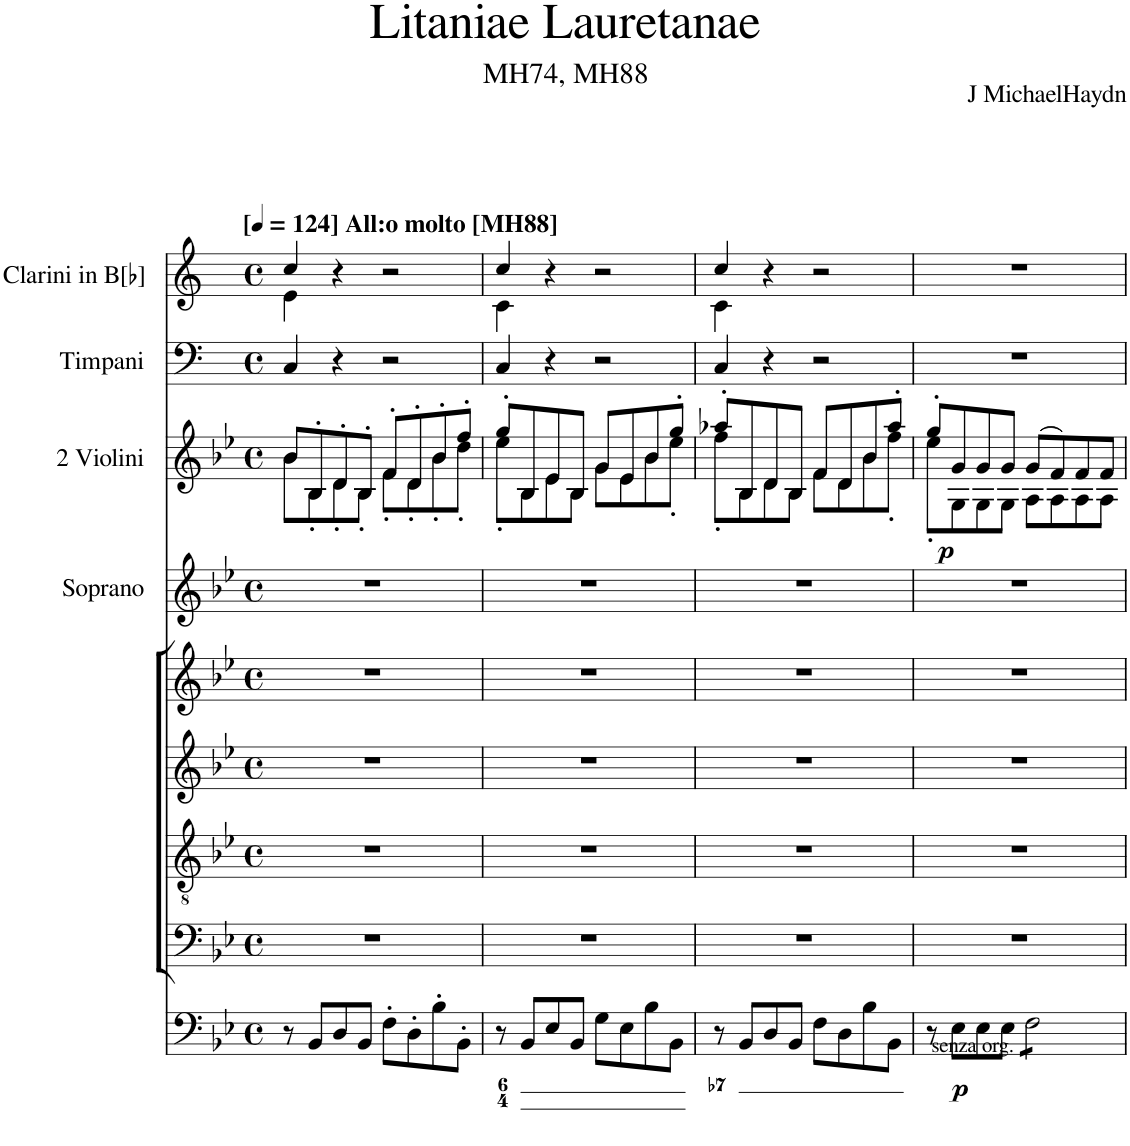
**kern	**dynam	**kern	**kern	**kern	**kern	**kern	**kern	**dynam	**kern	**dynam	**kern	**dynam	**kern	**kern
*part11	*part11	*part10	*part9	*part8	*part7	*part6	*part5	*part5	*part4	*part4	*part3	*part3	*part2	*part1
*staff11	*staff11	*staff10	*staff9	*staff8	*staff7	*staff6	*staff5	*staff5	*staff4	*staff4	*staff3	*staff3	*staff2	*staff1
*I"Organ	*	*I"Voice	*I"Tenor	*I"Alto	*I"Voice	*I"Soprano	*I"Violin	*	*I"Violin	*	*I"2 Violini	*	*I"Timpani	*I"Clarini in B[b]
*	*	*	*	*	*	*I'S.	*I'Vln	*	*I'Vln	*	*I'Vln	*	*I'T	*I'C
*	*	*	*	*	*	*	*stria5	*	*stria5	*	*	*	*	*
*clefF4	*	*clefF4	*clefGv2	*clefG2	*clefG2	*clefG2	*clefG2	*	*clefG2	*	*clefG2	*	*clefF4	*clefG2
*	*	*	*	*	*	*	*	*	*	*	*	*	*Trd1c2	*Trd1c2
*k[b-e-]	*	*k[b-e-]	*k[b-e-]	*k[b-e-]	*k[b-e-]	*k[b-e-]	*k[b-e-]	*	*k[b-e-]	*	*k[b-e-]	*	*k[]	*k[]
*M4/4	*	*M4/4	*M4/4	*M4/4	*M4/4	*M4/4	*M4/4	*	*M4/4	*	*M4/4	*	*M4/4	*M4/4
*met(c)	*	*met(c)	*met(c)	*met(c)	*met(c)	*met(c)	*met(c)	*	*met(c)	*	*met(c)	*	*met(c)	*met(c)
*MM124	*	*MM124	*MM124	*MM124	*MM124	*MM124	*MM124	*	*MM124	*	*MM124	*	*MM124	*MM124
=1	=1	=1	=1	=1	=1	=1	=1	=1	=1	=1	=1	=1	=1	=1
*	*	*	*	*	*	*	*	*	*	*	*^	*	*	*^
!	!	!	!	!	!	!	!	!	!	!	!	!	!	!	!LO:TX:a:B:t=[	!
!	!	!	!	!	!	!	!	!	!	!	!	!	!	!	!LO:TX:a:B:t=] All&colon;o molto [MH88]	!
8r	.	1r	1r	1r	1r	1r	8b-/L	.	8b-/L	.	8b-/L	8b-\L	.	4C/	4cc/	4e\
8BB-/L	.	.	.	.	.	.	8B-'/J	.	8B-'/J	.	8B-'/	8B-'\	.	.	.	.
8D/	.	.	.	.	.	.	8d'/L	.	8d'/L	.	8d'/	8d'\	.	4r	4r	2.ryy
8BB-/J	.	.	.	.	.	.	8B-'/J	.	8B-'/J	.	8B-'/J	8B-'\J	.	.	.	.
8F'\L	.	.	.	.	.	.	8f'/L	.	8f'/L	.	8f'/L	8f'\L	.	2r	2r	.
8D'\	.	.	.	.	.	.	8d'/J	.	8d'/J	.	8d'/	8d'\	.	.	.	.
8B-'\	.	.	.	.	.	.	8b-'\L	.	8b-'\L	.	8b-'/	8b-'\	.	.	.	.
8BB-'\J	.	.	.	.	.	.	8dd'\J	.	8ff'\J	.	8ff'/J	8dd'\J	.	.	.	.
=2	=2	=2	=2	=2	=2	=2	=2	=2	=2	=2	=2	=2	=2	=2	=2	=2
8r	.	1r	1r	1r	1r	1r	8ee-'/L	.	8gg'/L	.	8gg'/L	8ee-'\L	.	4C/	4cc/	4c\
8BB-/L	.	.	.	.	.	.	8B-/J	.	8B-/J	.	8B-/	8B-\	.	.	.	.
8E-/	.	.	.	.	.	.	8e-/L	.	8e-/L	.	8e-/	8e-\	.	4r	4r	2.ryy
8BB-/J	.	.	.	.	.	.	8B-/J	.	8B-/J	.	8B-/J	8B-\J	.	.	.	.
8G\L	.	.	.	.	.	.	8g/L	.	8g/L	.	8g/L	8g\L	.	2r	2r	.
8E-\	.	.	.	.	.	.	8e-/J	.	8e-/J	.	8e-/	8e-\	.	.	.	.
8B-\	.	.	.	.	.	.	8b-\L	.	8b-\L	.	8b-/	8b-\	.	.	.	.
8BB-\J	.	.	.	.	.	.	8ee-'\J	.	8gg'\J	.	8gg'/J	8ee-'\J	.	.	.	.
=3	=3	=3	=3	=3	=3	=3	=3	=3	=3	=3	=3	=3	=3	=3	=3	=3
8r	.	1r	1r	1r	1r	1r	8ff'/L	.	8aa-X'/L	.	8aa-X'/L	8ff'\L	.	4C/	4cc/	4c\
8BB-/L	.	.	.	.	.	.	8B-/J	.	8B-/J	.	8B-/	8B-\	.	.	.	.
8D/	.	.	.	.	.	.	8d/L	.	8d/L	.	8d/	8d\	.	4r	4r	2.ryy
8BB-/J	.	.	.	.	.	.	8B-/J	.	8B-/J	.	8B-/J	8B-\J	.	.	.	.
8F\L	.	.	.	.	.	.	8f/L	.	8f/L	.	8f/L	8f\L	.	2r	2r	.
8D\	.	.	.	.	.	.	8d/J	.	8d/J	.	8d/	8d\	.	.	.	.
8B-\	.	.	.	.	.	.	8b-\L	.	8b-\L	.	8b-/	8b-\	.	.	.	.
8BB-\J	.	.	.	.	.	.	8ff'\J	.	8aa-'\J	.	8aa-'/J	8ff'\J	.	.	.	.
*	*	*	*	*	*	*	*	*	*	*	*	*	*	*	*v	*v
=4	=4	=4	=4	=4	=4	=4	=4	=4	=4	=4	=4	=4	=4	=4	=4
!	!	!	!	!	!	!	!	!LO:DY:b	!	!	!	!	!	!	!
8r	.	1r	1r	1r	1r	1r	8ee-'/L	p	8gg'\L	.	8gg'/L	8ee-'\L	.	1r	1r
!LO:TX:a:t=senza org.	!	!	!	!	!	!	!	!	!	!	!	!	!	!	!
!	!LO:DY:b	!	!	!	!	!	!	!	!	!LO:DY:b	!	!	!LO:DY:b	!	!
8E-\L	p	.	.	.	.	.	8G/J	.	8g\J	p	8g/	8G\	p	.	.
8E-\	.	.	.	.	.	.	8G/L	.	8g/L	.	8g/	8G\	.	.	.
8E-\J	.	.	.	.	.	.	8G/J	.	8g/J	.	8g/J	8G\J	.	.	.
*tremolo	*	*	*	*	*	*	*	*	*	*	*	*	*	*	*
8F\L	.	.	.	.	.	.	8A/L	.	(8g/L	.	(8g/L	8A\L	.	.	.
8F\	.	.	.	.	.	.	8A/J	.	8f/J)	.	8f/)	8A\	.	.	.
8F\	.	.	.	.	.	.	8A/L	.	8f/L	.	8f/	8A\	.	.	.
8F\J	.	.	.	.	.	.	8A/J	.	8f/J	.	8f/J	8A\J	.	.	.
*Xtremolo	*	*	*	*	*	*	*	*	*	*	*	*	*	*	*
*	*	*	*	*	*	*	*	*	*	*	*v	*v	*	*	*
=	=	=	=	=	=	=	=	=	=	=	=	=	=	=
*-	*-	*-	*-	*-	*-	*-	*-	*-	*-	*-	*-	*-	*-	*-
